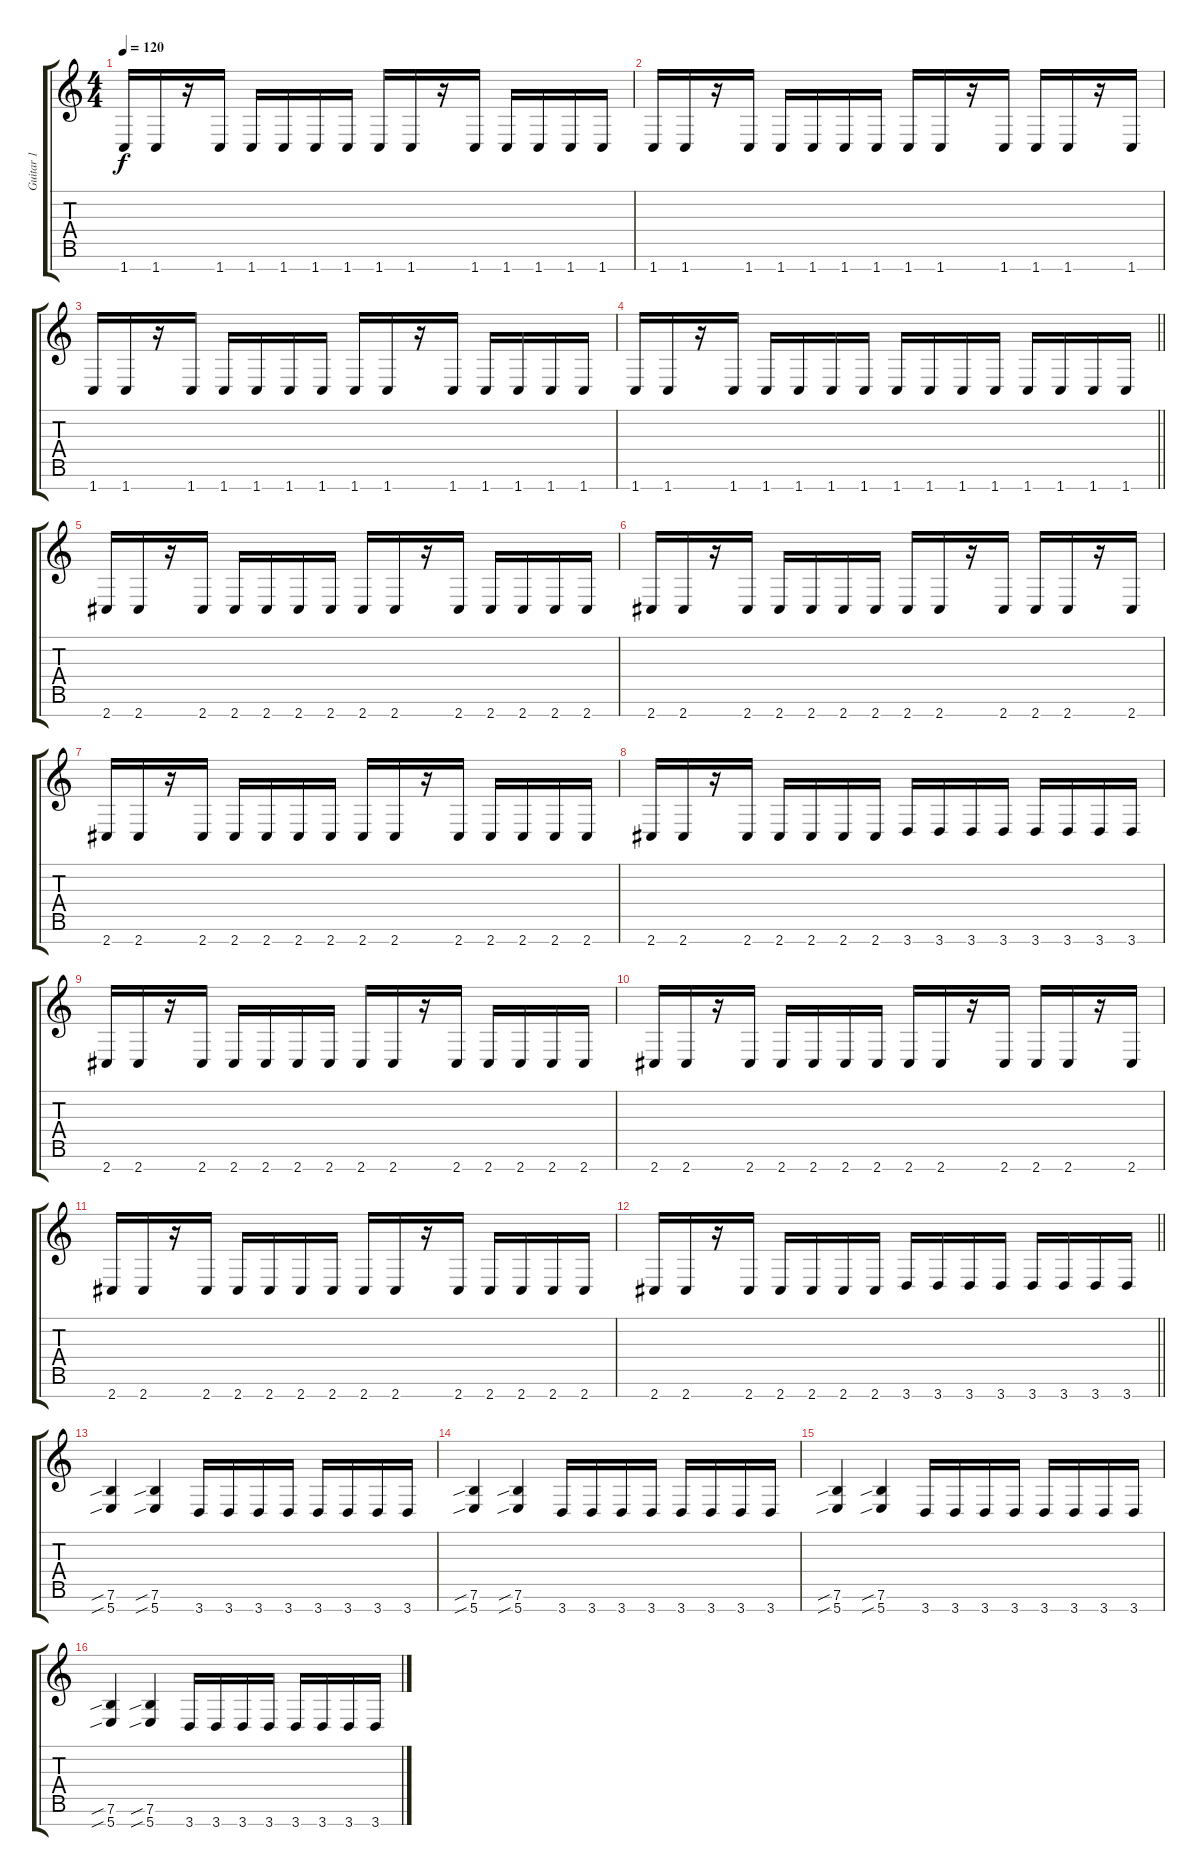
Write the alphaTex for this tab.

\track ("Guitar 1" "Guitar 1") {instrument distortionguitar}
\staff {score tabs}
\tuning (E4 B3 G3 D3 A2 E2 B1) {hide}
\ts (4 4)
\tempo 120
\clef g2
\ks c
1.7.16{dy f} 1.7.16 r.16 1.7.16 1.7.16 1.7.16 1.7.16 1.7.16 1.7.16 1.7.16 r.16 1.7.16 1.7.16 1.7.16 1.7.16 1.7.16 |
1.7.16 1.7.16 r.16 1.7.16 1.7.16 1.7.16 1.7.16 1.7.16 1.7.16 1.7.16 r.16 1.7.16 1.7.16 1.7.16 r.16 1.7.16 |
1.7.16 1.7.16 r.16 1.7.16 1.7.16 1.7.16 1.7.16 1.7.16 1.7.16 1.7.16 r.16 1.7.16 1.7.16 1.7.16 1.7.16 1.7.16 |
\barLineRight lightlight
1.7.16 1.7.16 r.16 1.7.16 1.7.16 1.7.16 1.7.16 1.7.16 1.7.16 1.7.16 1.7.16 1.7.16 1.7.16 1.7.16 1.7.16 1.7.16 |
2.7.16 2.7.16 r.16 2.7.16 2.7.16 2.7.16 2.7.16 2.7.16 2.7.16 2.7.16 r.16 2.7.16 2.7.16 2.7.16 2.7.16 2.7.16 |
2.7.16 2.7.16 r.16 2.7.16 2.7.16 2.7.16 2.7.16 2.7.16 2.7.16 2.7.16 r.16 2.7.16 2.7.16 2.7.16 r.16 2.7.16 |
2.7.16 2.7.16 r.16 2.7.16 2.7.16 2.7.16 2.7.16 2.7.16 2.7.16 2.7.16 r.16 2.7.16 2.7.16 2.7.16 2.7.16 2.7.16 |
2.7.16 2.7.16 r.16 2.7.16 2.7.16 2.7.16 2.7.16 2.7.16 3.7.16 3.7.16 3.7.16 3.7.16 3.7.16 3.7.16 3.7.16 3.7.16 |
2.7.16 2.7.16 r.16 2.7.16 2.7.16 2.7.16 2.7.16 2.7.16 2.7.16 2.7.16 r.16 2.7.16 2.7.16 2.7.16 2.7.16 2.7.16 |
2.7.16 2.7.16 r.16 2.7.16 2.7.16 2.7.16 2.7.16 2.7.16 2.7.16 2.7.16 r.16 2.7.16 2.7.16 2.7.16 r.16 2.7.16 |
2.7.16 2.7.16 r.16 2.7.16 2.7.16 2.7.16 2.7.16 2.7.16 2.7.16 2.7.16 r.16 2.7.16 2.7.16 2.7.16 2.7.16 2.7.16 |
\barLineRight lightlight
2.7.16 2.7.16 r.16 2.7.16 2.7.16 2.7.16 2.7.16 2.7.16 3.7.16 3.7.16 3.7.16 3.7.16 3.7.16 3.7.16 3.7.16 3.7.16 |
(7.6{sib} 5.7{sib}).4 (7.6{sib} 5.7{sib}).4 3.7.16 3.7.16 3.7.16 3.7.16 3.7.16 3.7.16 3.7.16 3.7.16 |
(7.6{sib} 5.7{sib}).4 (7.6{sib} 5.7{sib}).4 3.7.16 3.7.16 3.7.16 3.7.16 3.7.16 3.7.16 3.7.16 3.7.16 |
(7.6{sib} 5.7{sib}).4 (7.6{sib} 5.7{sib}).4 3.7.16 3.7.16 3.7.16 3.7.16 3.7.16 3.7.16 3.7.16 3.7.16 |
(7.6{sib} 5.7{sib}).4 (7.6{sib} 5.7{sib}).4 3.7.16 3.7.16 3.7.16 3.7.16 3.7.16 3.7.16 3.7.16 3.7.16
